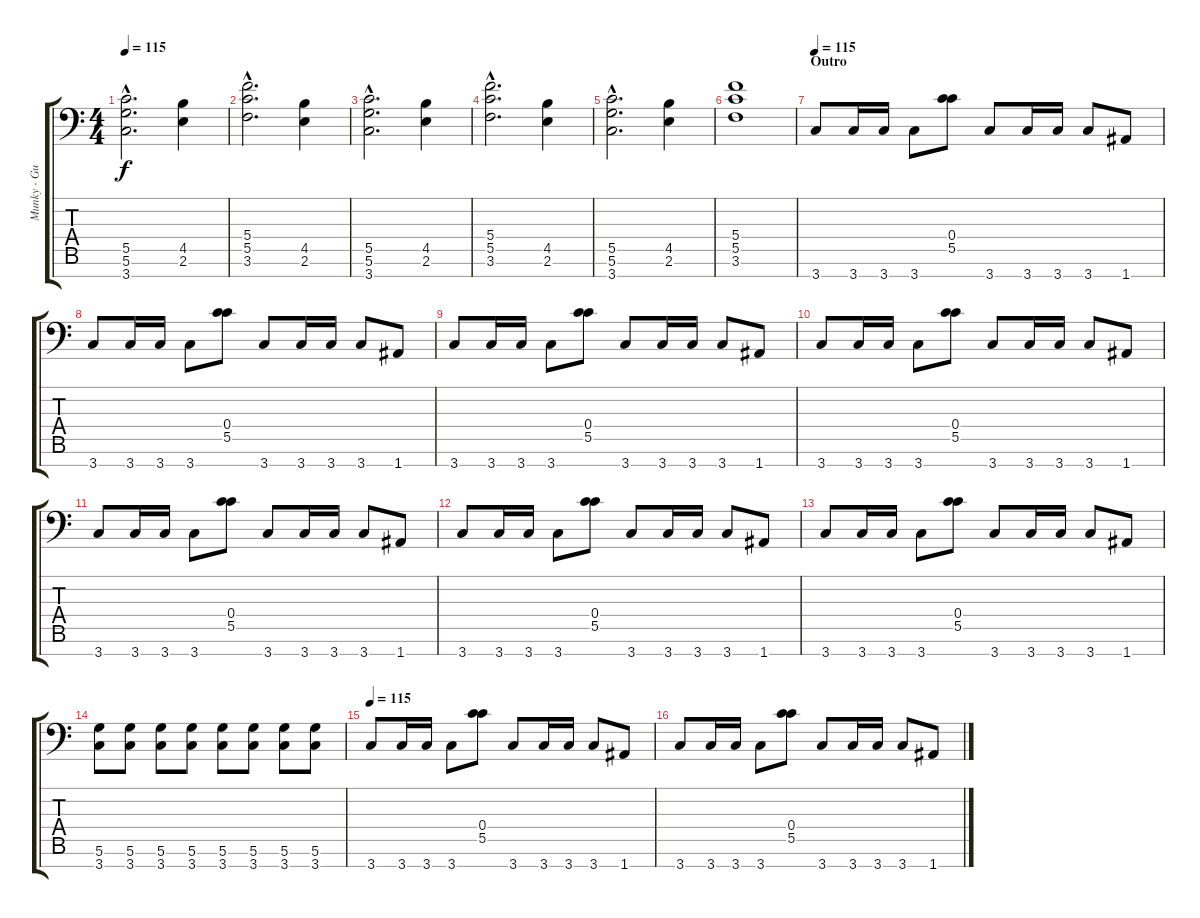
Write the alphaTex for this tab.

\track ("Munky - Guitar" "Munky - Gu") {instrument distortionguitar}
\staff {score tabs}
\tuning (D4 A3 F3 C3 G2 D2 A1) {hide}
\ts (4 4)
\tempo 115
\clef f4
\ks c
(5.5{hac} 5.6{hac} 3.7{hac}).2{d dy f} (4.5 2.6).4 |
(5.4{hac} 5.5{hac} 3.6{hac}).2{d} (4.5 2.6).4 |
(5.5{hac} 5.6{hac} 3.7{hac}).2{d} (4.5 2.6).4 |
(5.4{hac} 5.5{hac} 3.6{hac}).2{d} (4.5 2.6).4 |
(5.5{hac} 5.6{hac} 3.7{hac}).2{d} (4.5 2.6).4 |
(5.4 5.5 3.6).1 |
\section ("" "Outro")
\tempo 115
3.7.8{volume 14 balance 11 instrument distortionguitar} 3.7.16 3.7.16 3.7.8 (0.4 5.5).8 3.7.8 3.7.16 3.7.16 3.7.8 1.7.8 |
3.7.8 3.7.16 3.7.16 3.7.8 (0.4 5.5).8 3.7.8 3.7.16 3.7.16 3.7.8 1.7.8 |
3.7.8 3.7.16 3.7.16 3.7.8 (0.4 5.5).8 3.7.8 3.7.16 3.7.16 3.7.8 1.7.8 |
3.7.8 3.7.16 3.7.16 3.7.8 (0.4 5.5).8 3.7.8 3.7.16 3.7.16 3.7.8 1.7.8 |
3.7.8 3.7.16 3.7.16 3.7.8 (0.4 5.5).8 3.7.8 3.7.16 3.7.16 3.7.8 1.7.8 |
3.7.8 3.7.16 3.7.16 3.7.8 (0.4 5.5).8 3.7.8 3.7.16 3.7.16 3.7.8 1.7.8 |
3.7.8 3.7.16 3.7.16 3.7.8 (0.4 5.5).8 3.7.8 3.7.16 3.7.16 3.7.8 1.7.8 |
(5.6 3.7).8 (5.6 3.7).8 (5.6 3.7).8 (5.6 3.7).8 (5.6 3.7).8 (5.6 3.7).8 (5.6 3.7).8 (5.6 3.7).8 |
\tempo 115
3.7.8{volume 14 balance 11 instrument distortionguitar} 3.7.16 3.7.16 3.7.8 (0.4 5.5).8 3.7.8 3.7.16 3.7.16 3.7.8 1.7.8 |
3.7.8 3.7.16 3.7.16 3.7.8 (0.4 5.5).8{volume 5} 3.7.8 3.7.16 3.7.16 3.7.8 1.7.8
